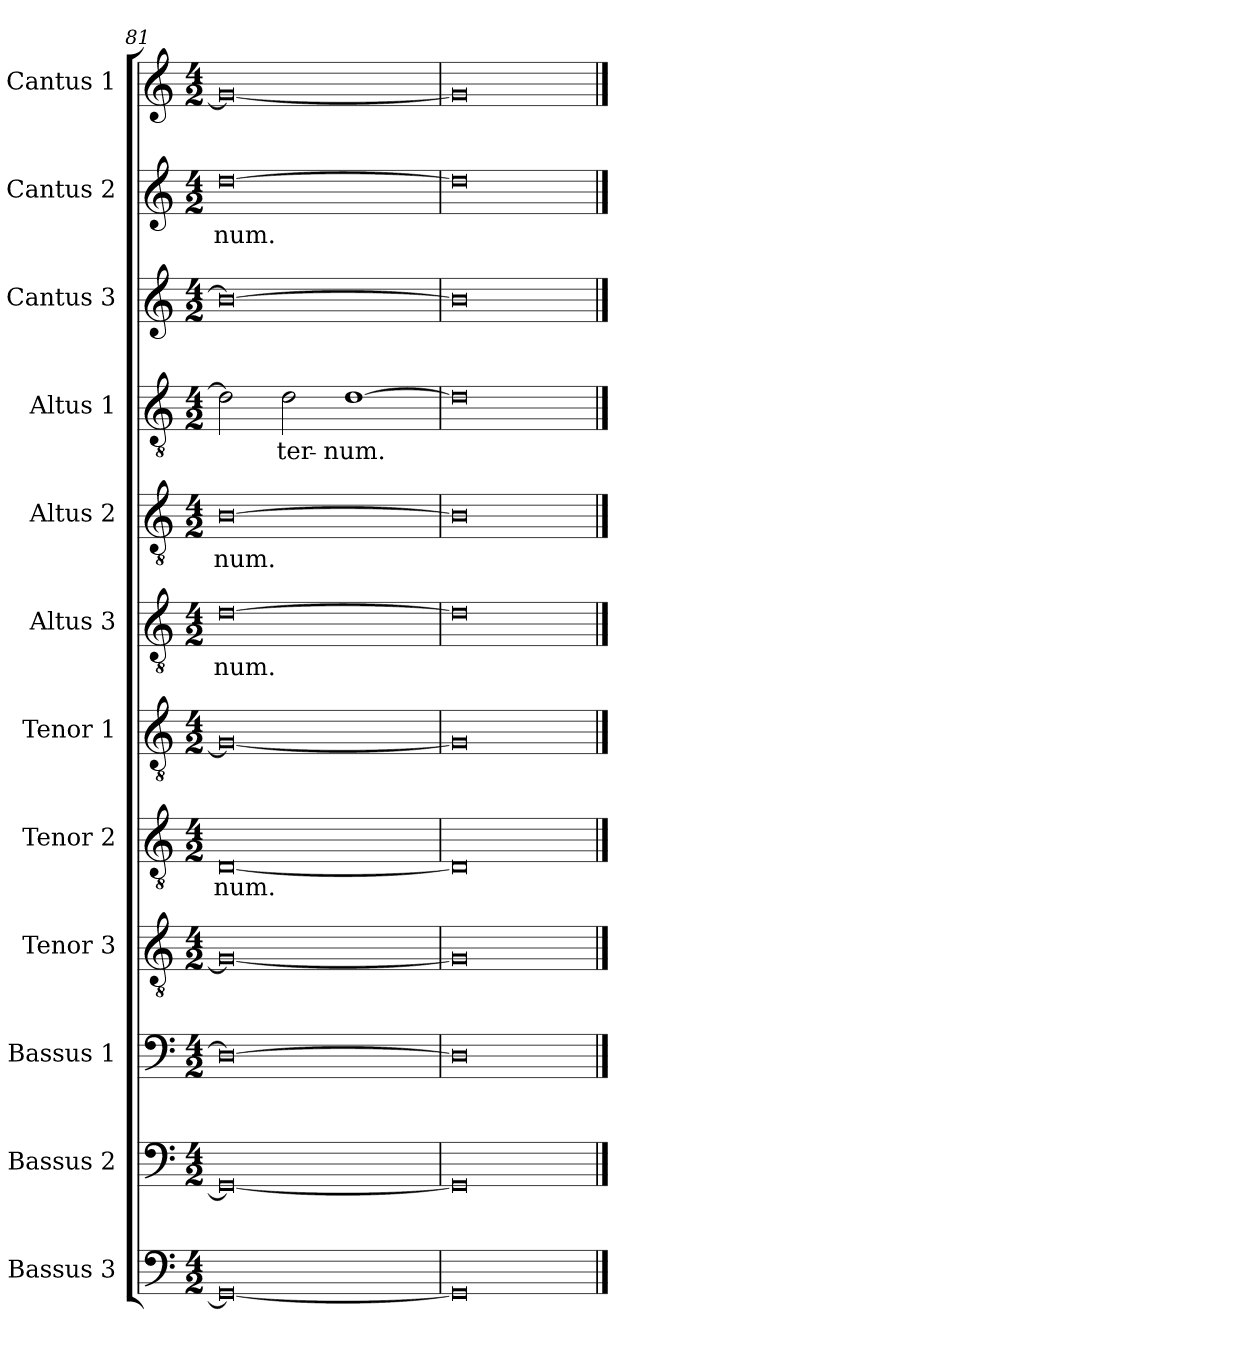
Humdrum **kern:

**kern	**kern	**kern	**kern	**kern	**text	**kern	**kern	**text	**kern	**text	**kern	**text	**kern	**kern	**text	**kern
*part12	*part11	*part10	*part9	*part8	*part8	*part7	*part6	*part6	*part5	*part5	*part4	*part4	*part3	*part2	*part2	*part1
*staff12	*staff11	*staff10	*staff9	*staff8	*staff8	*staff7	*staff6	*staff6	*staff5	*staff5	*staff4	*staff4	*staff3	*staff2	*staff2	*staff1
*I"Bassus 3	*I"Bassus 2	*I"Bassus 1	*I"Tenor 3	*I"Tenor 2	*	*I"Tenor 1	*I"Altus 3	*	*I"Altus 2	*	*I"Altus 1	*	*I"Cantus 3	*I"Cantus 2	*	*I"Cantus 1
*clefF4	*clefF4	*clefF4	*clefGv2	*clefGv2	*	*clefGv2	*clefGv2	*	*clefGv2	*	*clefGv2	*	*clefG2	*clefG2	*	*clefG2
*k[]	*k[]	*k[]	*k[]	*k[]	*	*k[]	*k[]	*	*k[]	*	*k[]	*	*k[]	*k[]	*	*k[]
*C:	*C:	*C:	*C:	*C:	*	*C:	*C:	*	*C:	*	*C:	*	*C:	*C:	*	*C:
*M4/2	*M4/2	*M4/2	*M4/2	*M4/2	*	*M4/2	*M4/2	*	*M4/2	*	*M4/2	*	*M4/2	*M4/2	*	*M4/2
=81	=81	=81	=81	=81	=81	=81	=81	=81	=81	=81	=81	=81	=81	=81	=81	=81
!	!	!	!	!	!LO:LY:b	!	!	!LO:LY:b	!	!LO:LY:b	!	!	!	!	!LO:LY:b	!
0GG_	0GG_	0D_	0G_	[0D	-num.	0G_	[0d	-num.	[0B	-num.	2d\]	.	0b_	[0dd	-num.	0g_
!	!	!	!	!	!	!	!	!	!	!	!	!LO:LY:b	!	!	!	!
.	.	.	.	.	.	.	.	.	.	.	2d\	-ter-	.	.	.	.
!	!	!	!	!	!	!	!	!	!	!	!	!LO:LY:b	!	!	!	!
.	.	.	.	.	.	.	.	.	.	.	[1d	-num.	.	.	.	.
=82	=82	=82	=82	=82	=82	=82	=82	=82	=82	=82	=82	=82	=82	=82	=82	=82
0GG]	0GG]	0D]	0G]	0D]	.	0G]	0d]	.	0B]	.	0d]	.	0b]	0dd]	.	0g]
==	==	==	==	==	==	==	==	==	==	==	==	==	==	==	==	==
*-	*-	*-	*-	*-	*-	*-	*-	*-	*-	*-	*-	*-	*-	*-	*-	*-
